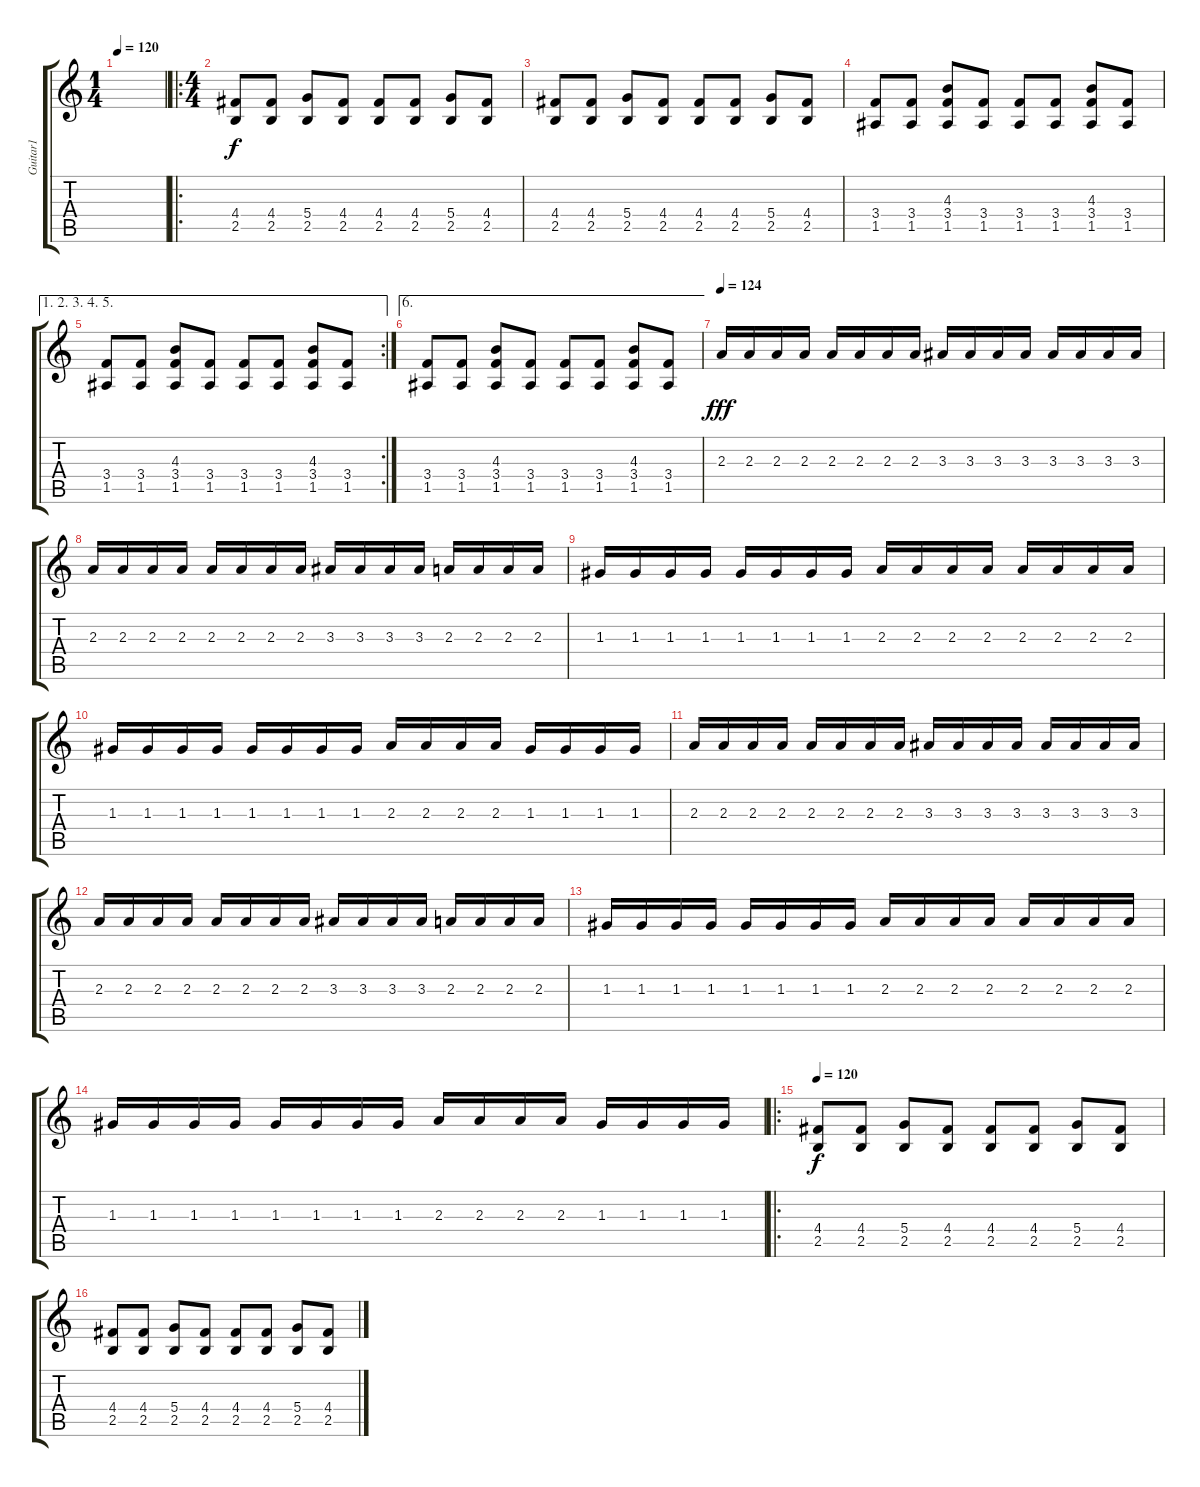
\track ("Guitar1" "Guitar1") {instrument distortionguitar}
\staff {score tabs}
\tuning (E4 B3 G3 D3 A2 E2) {hide}
\ts (1 4)
\tempo 120
\clef g2
\ks c
|
\ro
\ts (4 4)
(4.4 2.5).8 (4.4 2.5).8 (5.4 2.5).8 (4.4 2.5).8 (4.4 2.5).8 (4.4 2.5).8 (5.4 2.5).8 (4.4 2.5).8 |
(4.4 2.5).8 (4.4 2.5).8 (5.4 2.5).8 (4.4 2.5).8 (4.4 2.5).8 (4.4 2.5).8 (5.4 2.5).8 (4.4 2.5).8 |
(3.4 1.5).8 (3.4 1.5).8 (4.3 3.4 1.5).8 (3.4 1.5).8 (3.4 1.5).8 (3.4 1.5).8 (4.3 3.4 1.5).8 (3.4 1.5).8 |
\ae (1 2 3 4 5)
\rc 2
(3.4 1.5).8 (3.4 1.5).8 (4.3 3.4 1.5).8 (3.4 1.5).8 (3.4 1.5).8 (3.4 1.5).8 (4.3 3.4 1.5).8 (3.4 1.5).8 |
\ae 6
(3.4 1.5).8 (3.4 1.5).8 (4.3 3.4 1.5).8 (3.4 1.5).8 (3.4 1.5).8 (3.4 1.5).8 (4.3 3.4 1.5).8 (3.4 1.5).8 |
\tempo 124
2.3.16{dy fff} 2.3.16 2.3.16 2.3.16 2.3.16 2.3.16 2.3.16 2.3.16 3.3.16 3.3.16 3.3.16 3.3.16 3.3.16 3.3.16 3.3.16 3.3.16 |
2.3.16 2.3.16 2.3.16 2.3.16 2.3.16 2.3.16 2.3.16 2.3.16 3.3.16 3.3.16 3.3.16 3.3.16 2.3.16 2.3.16 2.3.16 2.3.16 |
1.3.16 1.3.16 1.3.16 1.3.16 1.3.16 1.3.16 1.3.16 1.3.16 2.3.16 2.3.16 2.3.16 2.3.16 2.3.16 2.3.16 2.3.16 2.3.16 |
1.3.16 1.3.16 1.3.16 1.3.16 1.3.16 1.3.16 1.3.16 1.3.16 2.3.16 2.3.16 2.3.16 2.3.16 1.3.16 1.3.16 1.3.16 1.3.16 |
2.3.16 2.3.16 2.3.16 2.3.16 2.3.16 2.3.16 2.3.16 2.3.16 3.3.16 3.3.16 3.3.16 3.3.16 3.3.16 3.3.16 3.3.16 3.3.16 |
2.3.16 2.3.16 2.3.16 2.3.16 2.3.16 2.3.16 2.3.16 2.3.16 3.3.16 3.3.16 3.3.16 3.3.16 2.3.16 2.3.16 2.3.16 2.3.16 |
1.3.16 1.3.16 1.3.16 1.3.16 1.3.16 1.3.16 1.3.16 1.3.16 2.3.16 2.3.16 2.3.16 2.3.16 2.3.16 2.3.16 2.3.16 2.3.16 |
1.3.16 1.3.16 1.3.16 1.3.16 1.3.16 1.3.16 1.3.16 1.3.16 2.3.16 2.3.16 2.3.16 2.3.16 1.3.16 1.3.16 1.3.16 1.3.16 |
\ro
\tempo 120
(4.4 2.5).8{dy f} (4.4 2.5).8 (5.4 2.5).8 (4.4 2.5).8 (4.4 2.5).8 (4.4 2.5).8 (5.4 2.5).8 (4.4 2.5).8 |
(4.4 2.5).8 (4.4 2.5).8 (5.4 2.5).8 (4.4 2.5).8 (4.4 2.5).8 (4.4 2.5).8 (5.4 2.5).8 (4.4 2.5).8
